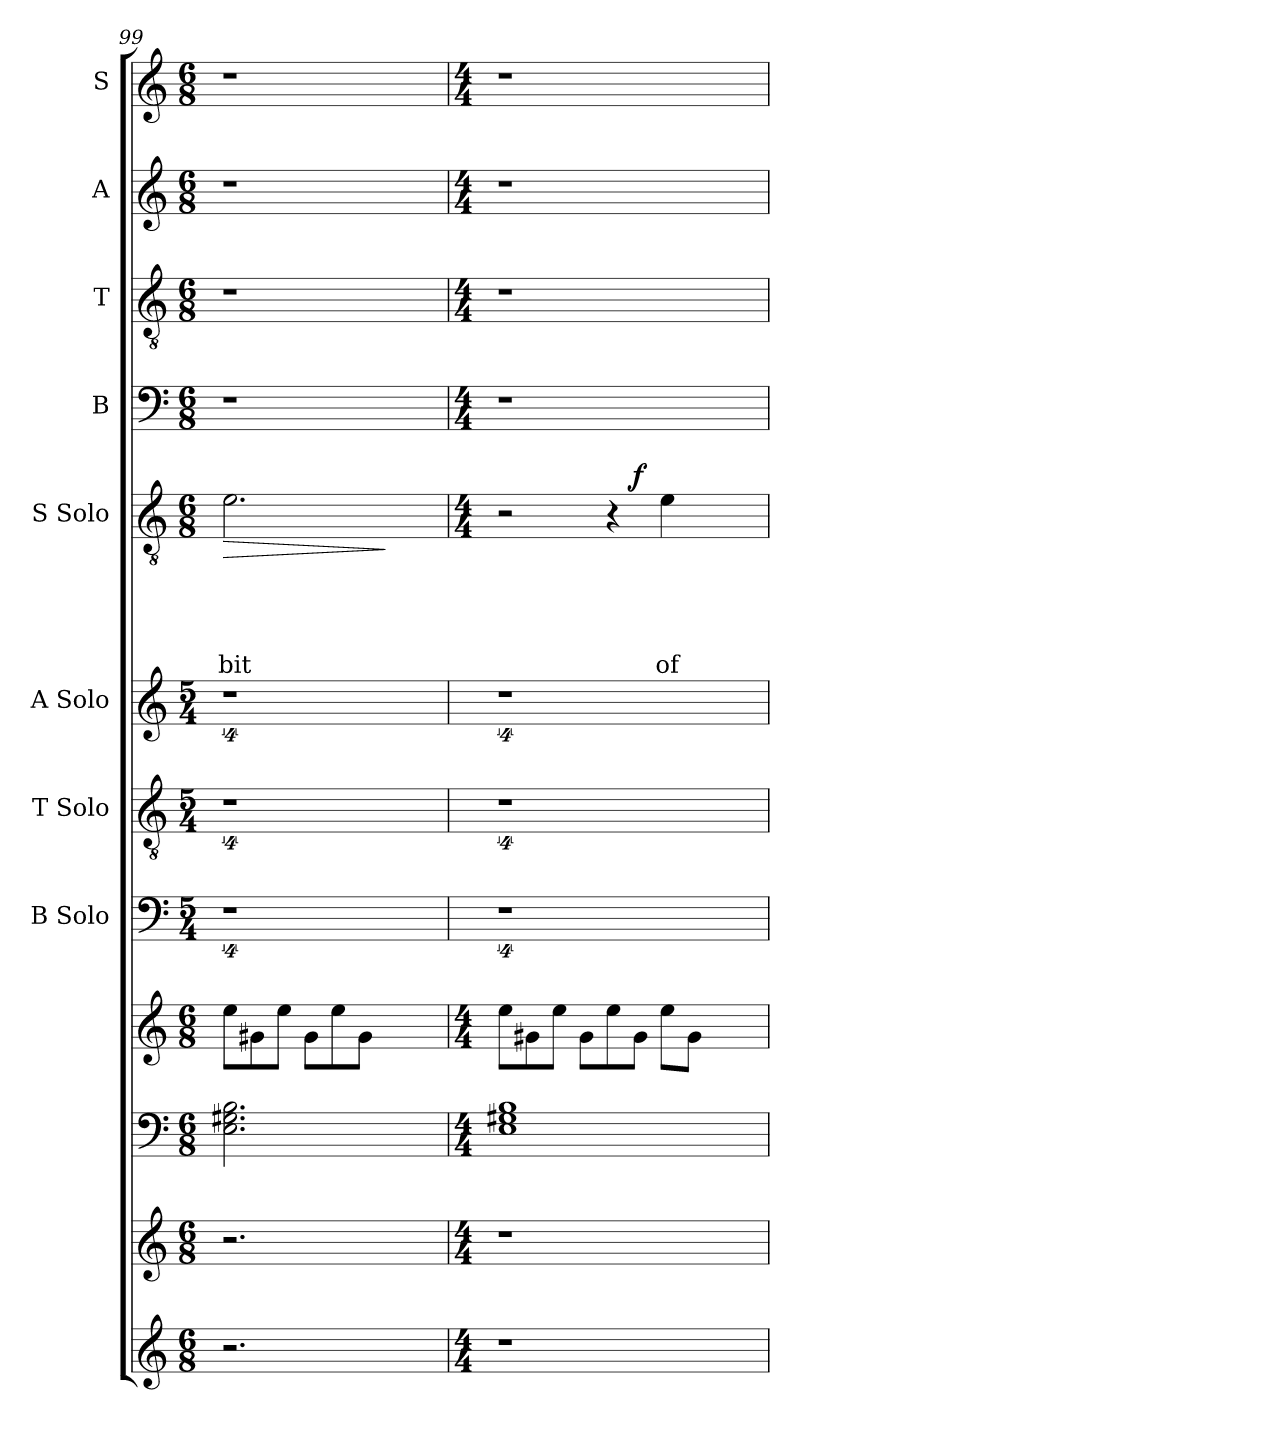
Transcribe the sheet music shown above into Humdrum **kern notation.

**kern	**kern	**kern	**kern	**kern	**kern	**kern	**kern	**text	**text	**text	**text	**text	**dynam	**kern	**kern	**kern	**kern
*part12	*part11	*part10	*part9	*part8	*part7	*part6	*part5	*part5	*part5	*part5	*part5	*part5	*part5	*part4	*part3	*part2	*part1
*staff12	*staff11	*staff10	*staff9	*staff8	*staff7	*staff6	*staff5	*staff5	*staff5	*staff5	*staff5	*staff5	*staff5	*staff4	*staff3	*staff2	*staff1
*	*	*	*	*I"B Solo	*I"T Solo	*I"A Solo	*I"S Solo	*	*	*	*	*	*	*I"B	*I"T	*I"A	*I"S
*clefG2	*clefG2	*clefF4	*clefG2	*clefF4	*clefGv2	*clefG2	*clefGv2	*	*	*	*	*	*	*clefF4	*clefGv2	*clefG2	*clefG2
*k[]	*k[]	*k[]	*k[]	*k[]	*k[]	*k[]	*k[]	*	*	*	*	*	*	*k[]	*k[]	*k[]	*k[]
*C:	*C:	*C:	*C:	*C:	*C:	*C:	*C:	*	*	*	*	*	*	*C:	*C:	*C:	*C:
*M6/8	*M6/8	*M6/8	*M6/8	*M5/4	*M5/4	*M5/4	*M6/8	*	*	*	*	*	*	*M6/8	*M6/8	*M6/8	*M6/8
=99	=99	=99	=99	=99	=99	=99	=99	=99	=99	=99	=99	=99	=99	=99	=99	=99	=99
!	!	!	!	!	!	!	!	!	!	!	!	!LO:LY:b	!LO:HP:b	!LO:N:vis=1	!LO:N:vis=1	!LO:N:vis=1	!LO:N:vis=1
2.r	2.r	2.E\ 2.G#X\ 2.B\	8ee\L	4%5r	4%5r	4%5r	2.e\	.	.	.	.	-bit	>	2.r	2.r	2.r	2.r
.	.	.	8g#X\	.	.	.	.	.	.	.	.	.	.	.	.	.	.
.	.	.	8ee\J	.	.	.	.	.	.	.	.	.	.	.	.	.	.
.	.	.	8g#\L	.	.	.	.	.	.	.	.	.	.	.	.	.	.
.	.	.	8ee\	.	.	.	.	.	.	.	.	.	.	.	.	.	.
.	.	.	8g#\J	.	.	.	.	.	.	.	.	.	.	.	.	.	.
2ryy	2ryy	2ryy	2ryy	.	.	.	2ryy	.	.	.	.	.	]	2ryy	2ryy	2ryy	2ryy
=100	=100	=100	=100	=100	=100	=100	=100	=100	=100	=100	=100	=100	=100	=100	=100	=100	=100
*M4/4	*M4/4	*M4/4	*M4/4	*	*	*	*M4/4	*	*	*	*	*	*	*M4/4	*M4/4	*M4/4	*M4/4
*	*	*	*	*	*	*	*^	*	*	*	*	*	*	*	*	*	*
1r	1r	1E 1G#X 1B	8ee\L	4%5r	4%5r	4%5r	2r	2ryy	.	.	.	.	.	.	1r	1r	1r	1r
.	.	.	8g#X\	.	.	.	.	.	.	.	.	.	.	.	.	.	.	.
.	.	.	8ee\J	.	.	.	.	.	.	.	.	.	.	.	.	.	.	.
.	.	.	8g#\L	.	.	.	.	.	.	.	.	.	.	.	.	.	.	.
.	.	.	8ee\	.	.	.	4r	8ryy	.	.	.	.	.	.	.	.	.	.
!	!	!	!	!	!	!	!	!	!	!	!	!	!	!LO:DY:a	!	!	!	!
.	.	.	8g#\J	.	.	.	.	2ryy	.	.	.	.	.	f	.	.	.	.
!	!	!	!	!	!	!	!	!	!	!	!	!	!LO:LY:b	!	!	!	!	!
.	.	.	8ee\L	.	.	.	4e\	.	.	.	.	.	of	.	.	.	.	.
.	.	.	8g#\J	.	.	.	.	.	.	.	.	.	.	.	.	.	.	.
4ryy	4ryy	4ryy	4ryy	.	.	.	4ryy	.	.	.	.	.	.	.	4ryy	4ryy	4ryy	4ryy
.	.	.	.	.	.	.	.	8ryy	.	.	.	.	.	.	.	.	.	.
*	*	*	*	*	*	*	*v	*v	*	*	*	*	*	*	*	*	*	*
=	=	=	=	=	=	=	=	=	=	=	=	=	=	=	=	=	=
*-	*-	*-	*-	*-	*-	*-	*-	*-	*-	*-	*-	*-	*-	*-	*-	*-	*-
